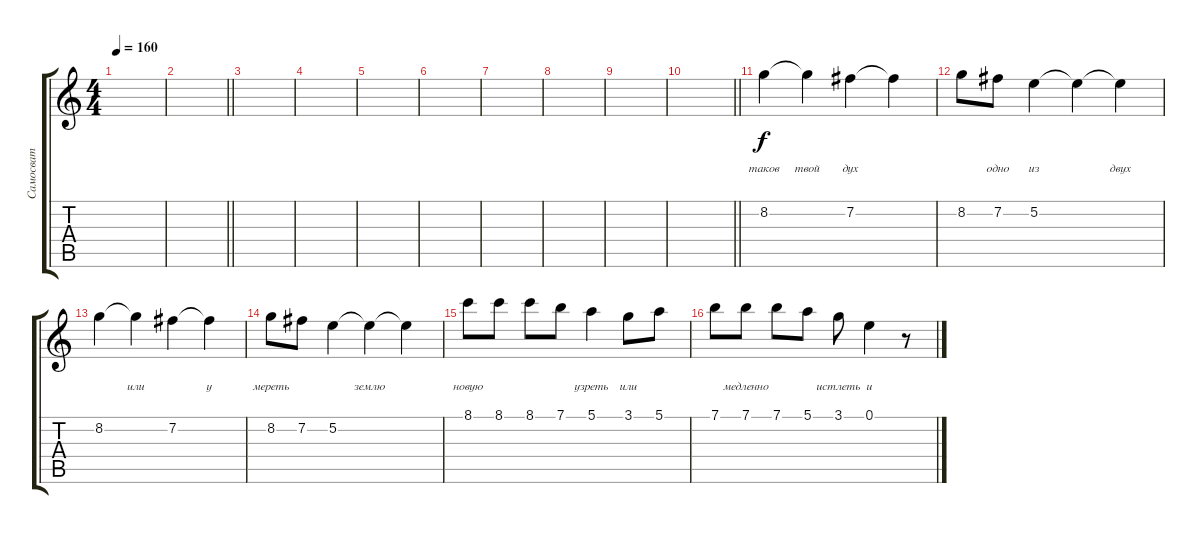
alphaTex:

\track ("Самосват" "Самосват") {instrument acousticguitarsteel}
\staff {score tabs}
\tuning (E4 B3 G3 D3 A2 E2) {hide}
\ts (4 4)
\tempo 160
\clef g2
\ks c
|
\barLineRight lightlight
|
\section ("" "")
|
|
|
|
|
|
|
\barLineRight lightlight
|
8.2.4{lyrics (0 "") lyrics (1 "") lyrics (2 "таков") lyrics (3 "") lyrics (4 "")} 8.2{t}.4{lyrics (0 "") lyrics (1 "") lyrics (2 "твой") lyrics (3 "") lyrics (4 "")} 7.2.4{lyrics (0 "") lyrics (1 "") lyrics (2 "дух") lyrics (3 "") lyrics (4 "")} 7.2{t}.4{lyrics (0 "") lyrics (1 "") lyrics (2 "") lyrics (3 "") lyrics (4 "")} |
8.2.8{lyrics (0 "") lyrics (1 "") lyrics (2 "") lyrics (3 "") lyrics (4 "")} 7.2.8{lyrics (0 "") lyrics (1 "") lyrics (2 "одно") lyrics (3 "") lyrics (4 "")} 5.2.4{lyrics (0 "") lyrics (1 "") lyrics (2 "из") lyrics (3 "") lyrics (4 "")} 5.2{t}.4{lyrics (0 "") lyrics (1 "") lyrics (2 "") lyrics (3 "") lyrics (4 "")} 5.2{t}.4{lyrics (0 "") lyrics (1 "") lyrics (2 "двух") lyrics (3 "") lyrics (4 "")} |
8.2.4{lyrics (0 "") lyrics (1 "") lyrics (2 "") lyrics (3 "") lyrics (4 "")} 8.2{t}.4{lyrics (0 "") lyrics (1 "") lyrics (2 "или") lyrics (3 "") lyrics (4 "")} 7.2.4{lyrics (0 "") lyrics (1 "") lyrics (2 "") lyrics (3 "") lyrics (4 "")} 7.2{t}.4{lyrics (0 "") lyrics (1 "") lyrics (2 "у") lyrics (3 "") lyrics (4 "")} |
8.2.8{lyrics (0 "") lyrics (1 "") lyrics (2 "мереть") lyrics (3 "") lyrics (4 "")} 7.2.8{lyrics (0 "") lyrics (1 "") lyrics (2 "") lyrics (3 "") lyrics (4 "")} 5.2.4{lyrics (0 "") lyrics (1 "") lyrics (2 "") lyrics (3 "") lyrics (4 "")} 5.2{t}.4{lyrics (0 "") lyrics (1 "") lyrics (2 "землю") lyrics (3 "") lyrics (4 "")} 5.2{t}.4{lyrics (0 "") lyrics (1 "") lyrics (2 "") lyrics (3 "") lyrics (4 "")} |
8.1.8{lyrics (0 "") lyrics (1 "") lyrics (2 "новую") lyrics (3 "") lyrics (4 "")} 8.1.8{lyrics (0 "") lyrics (1 "") lyrics (2 "") lyrics (3 "") lyrics (4 "")} 8.1.8{lyrics (0 "") lyrics (1 "") lyrics (2 "") lyrics (3 "") lyrics (4 "")} 7.1.8{lyrics (0 "") lyrics (1 "") lyrics (2 "") lyrics (3 "") lyrics (4 "")} 5.1.4{lyrics (0 "") lyrics (1 "") lyrics (2 "узреть") lyrics (3 "") lyrics (4 "")} 3.1.8{lyrics (0 "") lyrics (1 "") lyrics (2 "или") lyrics (3 "") lyrics (4 "")} 5.1.8{lyrics (0 "") lyrics (1 "") lyrics (2 "") lyrics (3 "") lyrics (4 "")} |
7.1.8{lyrics (0 "") lyrics (1 "") lyrics (2 "") lyrics (3 "") lyrics (4 "")} 7.1.8{lyrics (0 "") lyrics (1 "") lyrics (2 "медленно") lyrics (3 "") lyrics (4 "")} 7.1.8{lyrics (0 "") lyrics (1 "") lyrics (2 "") lyrics (3 "") lyrics (4 "")} 5.1.8{lyrics (0 "") lyrics (1 "") lyrics (2 "") lyrics (3 "") lyrics (4 "")} 3.1.8{lyrics (0 "") lyrics (1 "") lyrics (2 "истлеть") lyrics (3 "") lyrics (4 "")} 0.1.4{lyrics (0 "") lyrics (1 "") lyrics (2 "и") lyrics (3 "") lyrics (4 "")} r.8
